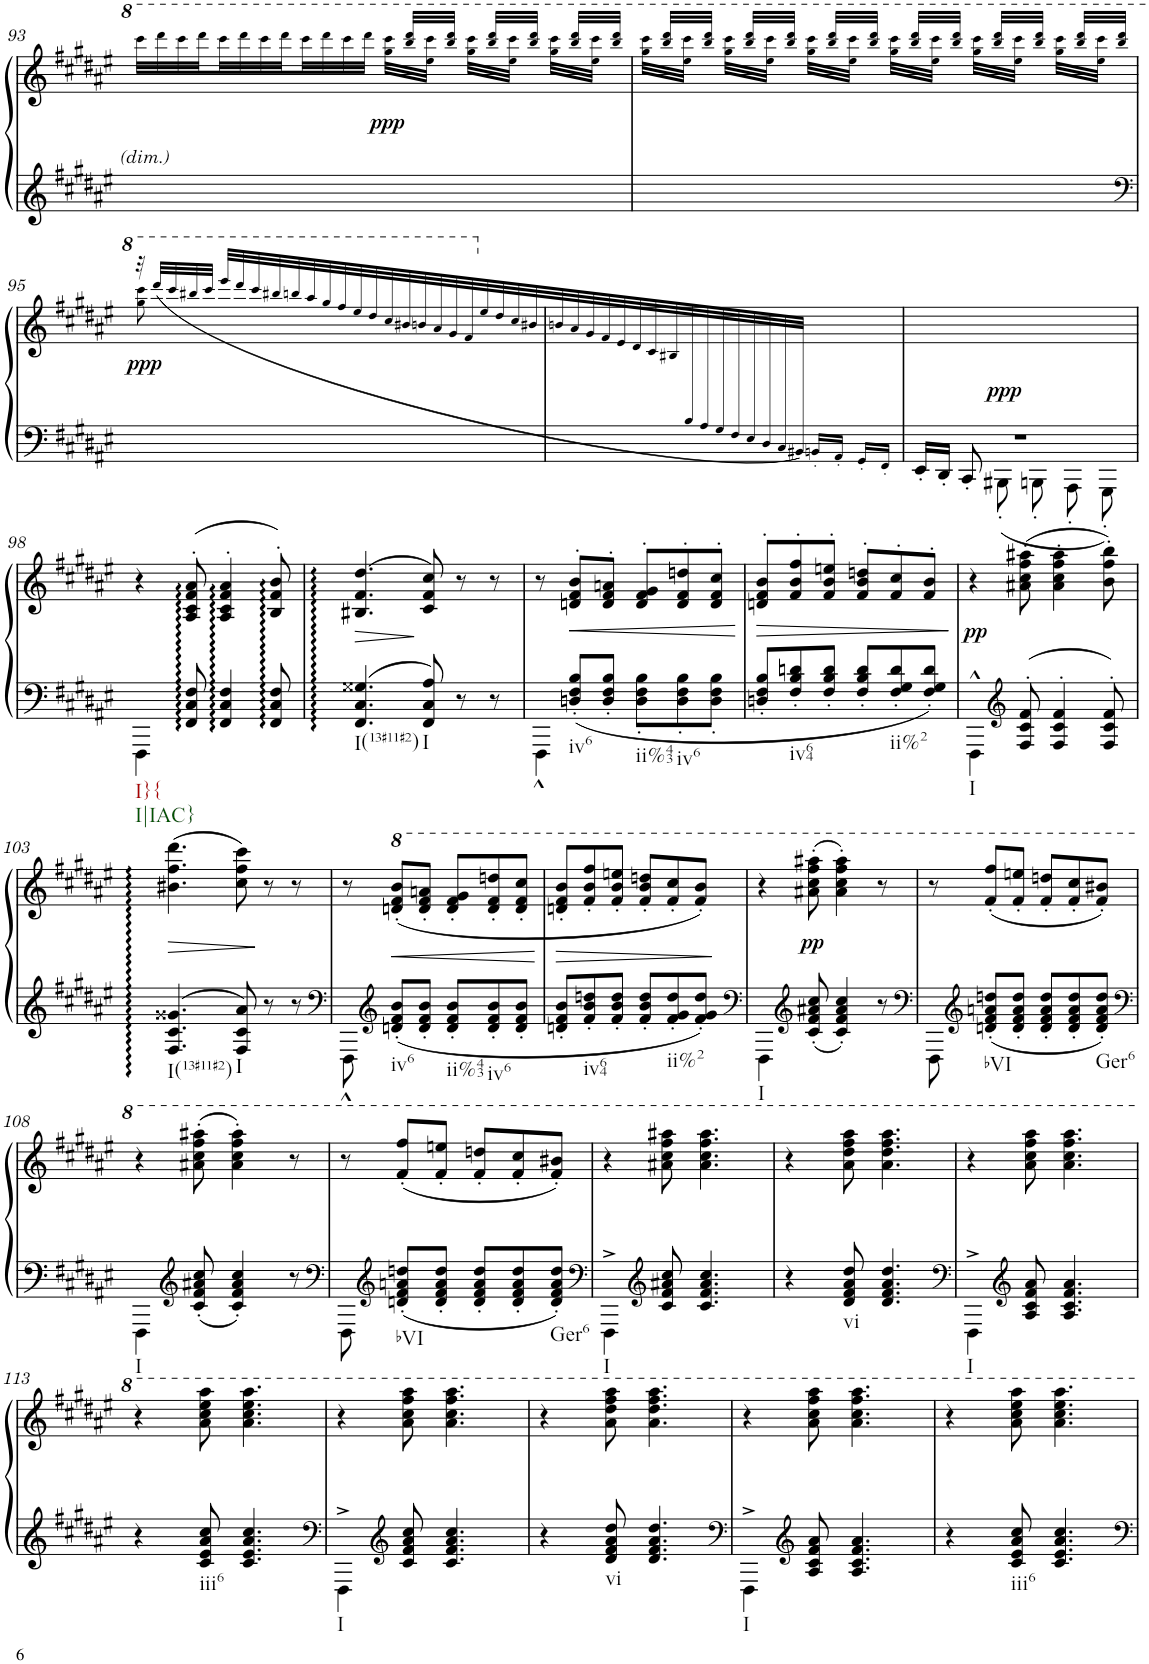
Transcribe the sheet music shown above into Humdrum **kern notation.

**kern	**kern	**dynam
*part1	*part1	*part1
*staff2	*staff1	*staff1/2
*I"Piano	*	*
*I'Pno.	*	*
!!LO:PB:g=z
*clefG2	*clefG2	*
*k[f#c#g#d#a#e#]	*k[f#c#g#d#a#e#]	*
*M6/8	*M6/8	*
=93	=93	=93
*	*^	*
2.ryy	8ryy	32cccc#!\LLL	.
.	.	32dddd#!\	.
.	.	32cccc#!\	.
.	.	32dddd#!\	.
.	8ryy	32cccc#!\	.
.	.	32dddd#!\	.
.	.	32cccc#!\	.
.	.	32dddd#!\	.
.	8ryy	32cccc#!\	.
.	.	32dddd#!\	.
.	.	32cccc#!\	.
.	.	32dddd#!\JJJ	.
!	!	!	!LO:DY:b
.	32ggg#!\ 32cccc#!\LLL	32ryy	ppp
.	32ryy	32bbb!/ 32dddd#!/LLL	.
.	32eee#!\ 32cccc#!\JJJ	32ryy	.
.	32ryy	32bbb!/ 32dddd#!/JJJ	.
.	32ggg#!\ 32cccc#!\LLL	32ryy	.
.	32ryy	32bbb!/ 32dddd#!/LLL	.
.	32eee#!\ 32cccc#!\JJJ	32ryy	.
.	32ryy	32bbb!/ 32dddd#!/JJJ	.
.	32ggg#!\ 32cccc#!\LLL	32ryy	.
.	32ryy	32bbb!/ 32dddd#!/LLL	.
.	32eee#!\ 32cccc#!\JJJ	32ryy	.
.	32ryy	32bbb!/ 32dddd#!/JJJ	.
=94	=94	=94	=94
2.ryy	32ggg#!\ 32cccc#!\LLL	32ryy	.
.	32ryy	32bbb!/ 32dddd#!/LLL	.
.	32eee#!\ 32cccc#!\JJJ	32ryy	.
.	32ryy	32bbb!/ 32dddd#!/JJJ	.
.	32ggg#!\ 32cccc#!\LLL	32ryy	.
.	32ryy	32bbb!/ 32dddd#!/LLL	.
.	32eee#!\ 32cccc#!\JJJ	32ryy	.
.	32ryy	32bbb!/ 32dddd#!/JJJ	.
.	32ggg#!\ 32cccc#!\LLL	32ryy	.
.	32ryy	32bbb!/ 32dddd#!/LLL	.
.	32eee#!\ 32cccc#!\JJJ	32ryy	.
.	32ryy	32bbb!/ 32dddd#!/JJJ	.
.	32ggg#!\ 32cccc#!\LLL	32ryy	.
.	32ryy	32bbb!/ 32dddd#!/LLL	.
.	32eee#!\ 32cccc#!\JJJ	32ryy	.
.	32ryy	32bbb!/ 32dddd#!/JJJ	.
.	32ggg#!\ 32cccc#!\LLL	32ryy	.
.	32ryy	32bbb!/ 32dddd#!/LLL	.
.	32eee#!\ 32cccc#!\JJJ	32ryy	.
.	32ryy	32bbb!/ 32dddd#!/JJJ	.
.	32ggg#!\ 32cccc#!\LLL	32ryy	.
.	32ryy	32bbb!/ 32dddd#!/LLL	.
.	32eee#!\ 32cccc#!\JJJ	32ryy	.
.	32ryy	32bbb!/ 32dddd#!/JJJ	.
!!LO:LB:g=z	!!
=95	=95	=95	=95
*clefF4	*	*	*
!	!	!	!LO:DY:b
2ryy	8ggg#!\ 8cccc#!\	32r	ppp
.	.	32dddd#!/LLL	.
.	.	32cccc#!/	.
.	.	32bbb#X!/	.
.	32ryy	32cccc#!/JJJ	.
.	8ryy	32eeee#!/LLL	.
.	.	32dddd#!/	.
.	.	32cccc#!/	.
.	.	32bbb#X!/	.
.	4...ryy	32bbbn!/	.
.	.	32aaa#!/	.
.	.	32ggg#!/	.
.	.	32fff#!/	.
.	.	32eee#!/	.
.	.	32ddd#!/	.
.	.	32ccc#!/	.
4ryy	.	32bb#X!/	.
.	.	32bbn!/	.
.	.	32aa#!/	.
.	.	32gg#!/	.
.	.	32ff#!/	.
.	.	32ee#!/	.
.	.	32dd#!/	.
.	.	32cc#!/	.
32ryy	32ryy	32b#X!/	.
*	*v	*v	*
=96	=96	=96
*^	*	*
2.ryy	4ryy	32bn!/	.
.	.	32ryy	.
.	.	32a#!/	.
.	.	32g#!/	.
.	.	32f#!/	.
.	.	32e#!/	.
.	.	32d#!/	.
.	.	32c#!/	.
.	32B!/	32B#X!/	.
.	32A#!/	4...ryy	.
.	32G#!/	.	.
.	32F#!/	.	.
.	32E#!/	.	.
.	32D#!/	.	.
.	32C#!/	.	.
.	32BB#X!/JJJ	.	.
.	16BBn'!/LL	.	.
.	16AA#'!/JJ	.	.
.	16GG#'!/LL	.	.
.	16FF#'!/JJ	.	.
=97	=97	=97	=97
2.r	16EE#'/LL	4ryy	.
.	16DD#'/JJ	.	.
.	8CC#'/	.	.
!	!	!	!LO:DY:b
.	8BBB#X'<\	2ryy	ppp
.	8BBBn'<\	.	.
.	8AAA#'<\	.	.
.	8GGG#'<\	.	.
!!LO:LB:g=z
=98	=98	=98	=98
!LO:TX:b:t=I}{	!	!	!
!LO:TX:b:t=I|IAC}	!	!	!
*v	*v	*	*
4FFF#\	4r	.
8FF#/ 8C#/ 8F#/	8A#/'> 8c#/'> 8f#/'> 8a#/'>	.
4FF#/ 4C#/ 4F#/	4A#/'> 4c#/'> 4f#/'> 4a#/'>	.
8FF#/ 8C#/ 8F#/	8B/'> 8f#/'> 8b/'>	.
=99	=99	=99
!LO:TX:b:t=I(13#11#2)	!	!
4.FF#/ 4.C#/ 4.G##X/	4.B#X/ 4.f#/ 4.dd#/	.
!LO:TX:b:t=I	!	!
8FF#/ 8C#/ 8A#/	8c#/ 8f#/ 8cc#/	.
8r	8r	.
8r	8r	.
=100	=100	=100
*^	*	*
8ryy	4FFF#^^\	8r	.
!LO:TX:b:t=iv6	!	!	!
8Dn/'< 8F#/'< 8B/'<L	.	8dn/'> 8f#/'> 8b/'>L	.
8D/'< 8F#/'< 8B/'<J	2ryy	8d/'> 8f#/'> 8an/'>J	.
!LO:TX:b:t=ii%43	!	!	!
8D\'< 8F#\'< 8B\'<L	.	8d/'> 8f#/'> 8g#/'>L	.
!LO:TX:b:t=iv6	!	!	!
8D\'< 8F#\'< 8B\'<	.	8d/'> 8f#/'> 8ddn/'>	.
8D\'< 8F#\'< 8B\'<J	.	8d/'> 8f#/'> 8cc#/'>J	.
*v	*v	*	*
=101	=101	=101
8Dn/' 8F#/' 8B/'L	8dn/'> 8f#/'> 8b/'>L	.
!LO:TX:b:t=iv64	!	!
8F#/' 8B/' 8dn/'	8f#/'> 8b/'> 8ff#/'>	.
8F#/' 8B/' 8d/'J	8f#/'> 8b/'> 8een/'>J	.
8F#/' 8B/' 8d/'L	8f#/'> 8b/'> 8ddn/'>L	.
!LO:TX:b:t=ii%2	!	!
8F#/' 8G#/' 8d/'	8f#/'> 8cc#/'>	.
8F#/' 8G#/' 8d/'J	8f#/'> 8b/'>J	.
=102	=102	=102
!LO:TX:b:t=I	!	!
!	!	!LO:DY:b
4FFF#^^\	4r	pp
*clefG2	*	*
8F#/'> 8c#/'> 8f#/'>	8a#X\' 8cc#\' 8ff#\' 8aa#X\'	.
4F#/'> 4c#/'> 4f#/'>	4a#\' 4cc#\' 4ff#\' 4aa#\'	.
8F#/'> 8c#/'> 8f#/'>	8b\' 8ff#\' 8bb\'	.
!!LO:LB:g=z
=103	=103	=103
!LO:TX:b:t=I(13#11#2)	!	!
4.F#/ 4.c#/ 4.g##X/	4.b#X\ 4.ff#\ 4.ddd#\	.
!LO:TX:b:t=I	!	!
8F#/ 8c#/ 8a#/	8cc#\ 8ff#\ 8ccc#\	.
8r	8r	.
8r	8r	.
=104	=104	=104
*clefF4	*	*
*^	*	*
8ryy	8FFF#^^\	8r	.
*clefG2	*	*	*
!LO:TX:b:t=iv6	!	!	!
8dn/'< 8f#/'< 8b/'<L	8ryy	8ddn/' 8ff#/' 8bb/'L	.
8d/'< 8f#/'< 8b/'<J	2ryy	8dd/' 8ff#/' 8aan/'J	.
!LO:TX:b:t=ii%43	!	!	!
8d/'< 8f#/'< 8b/'<L	.	8dd/' 8ff#/' 8gg#/'L	.
!LO:TX:b:t=iv6	!	!	!
8d/'< 8f#/'< 8b/'<	.	8dd/' 8ff#/' 8dddn/'	.
8d/'< 8f#/'< 8b/'<J	.	8dd/' 8ff#/' 8ccc#/'J	.
*v	*v	*	*
=105	=105	=105
8dn/' 8f#/' 8b/'L	8ddn/' 8ff#/' 8bb/'L	.
!LO:TX:b:t=iv64	!	!
8f#/' 8b/' 8ddn/'	8ff#/' 8bb/' 8fff#/'	.
8f#/' 8b/' 8dd/'J	8ff#/' 8bb/' 8eeen/'J	.
8f#/' 8b/' 8dd/'L	8ff#/' 8bb/' 8dddn/'L	.
!LO:TX:b:t=ii%2	!	!
8f#/' 8g#/' 8dd/'	8ff#/' 8ccc#/'	.
8f#/' 8g#/' 8dd/'J	8ff#/' 8bb/'J	.
=106	=106	=106
*clefF4	*	*
!LO:TX:b:t=I	!	!
4FFF#\	4r	.
*clefG2	*	*
!	!	!LO:DY:b
8c#/' 8f#/' 8a#X/' 8cc#/'	8aa#X\' 8ccc#\' 8fff#\' 8aaa#X\'	pp
4c#/' 4f#/' 4a#/' 4cc#/'	4aa#\' 4ccc#\' 4fff#\' 4aaa#\'	.
8r	8r	.
=107	=107	=107
*clefF4	*	*
8FFF#\	8r	.
*clefG2	*	*
!LO:TX:b:t=bVI	!	!
8dn/' 8f#/' 8an/' 8ddn/'L	8ff#/' 8fff#/'L	.
8d/' 8f#/' 8a/' 8dd/'J	8ff#/' 8eeen/'J	.
8d/' 8f#/' 8a/' 8dd/'L	8ff#/' 8dddn/'L	.
8d/' 8f#/' 8a/' 8dd/'	8ff#/' 8ccc#/'	.
!LO:TX:b:t=Ger6	!	!
8d/' 8f#/' 8a/' 8dd/'J	8ff#/' 8bb#X/'J	.
!!LO:LB:g=z
=108	=108	=108
*clefF4	*	*
!LO:TX:b:t=I	!	!
4FFF#\	4r	.
*clefG2	*	*
8c#/' 8f#/' 8a#X/' 8cc#/'	8aa#X\' 8ccc#\' 8fff#\' 8aaa#X\'	.
4c#/' 4f#/' 4a#/' 4cc#/'	4aa#\' 4ccc#\' 4fff#\' 4aaa#\'	.
8r	8r	.
=109	=109	=109
*clefF4	*	*
8FFF#\	8r	.
*clefG2	*	*
!LO:TX:b:t=bVI	!	!
8dn/' 8f#/' 8an/' 8ddn/'L	8ff#/' 8fff#/'L	.
8d/' 8f#/' 8a/' 8dd/'J	8ff#/' 8eeen/'J	.
8d/' 8f#/' 8a/' 8dd/'L	8ff#/' 8dddn/'L	.
8d/' 8f#/' 8a/' 8dd/'	8ff#/' 8ccc#/'	.
!LO:TX:b:t=Ger6	!	!
8d/' 8f#/' 8a/' 8dd/'J	8ff#/' 8bb#X/'J	.
=110	=110	=110
*clefF4	*	*
!LO:TX:b:t=I	!	!
4FFF#^\	4r	.
*clefG2	*	*
8c#/ 8f#/ 8a#X/ 8cc#/	8aa#X\ 8ccc#\ 8fff#\ 8aaa#X\	.
4.c#/ 4.f#/ 4.a#/ 4.cc#/	4.aa#\ 4.ccc#\ 4.fff#\ 4.aaa#\	.
=111	=111	=111
4r	4r	.
!LO:TX:b:t=vi	!	!
8d#/ 8f#/ 8a#/ 8dd#/	8aa#\ 8ddd#\ 8fff#\ 8aaa#\	.
4.d#/ 4.f#/ 4.a#/ 4.dd#/	4.aa#\ 4.ddd#\ 4.fff#\ 4.aaa#\	.
=112	=112	=112
*clefF4	*	*
!LO:TX:b:t=I	!	!
4FFF#^\	4r	.
*clefG2	*	*
8A#/ 8c#/ 8f#/ 8a#/	8aa#\ 8ccc#\ 8fff#\ 8aaa#\	.
4.A#/ 4.c#/ 4.f#/ 4.a#/	4.aa#\ 4.ccc#\ 4.fff#\ 4.aaa#\	.
!!LO:LB:g=z
=113	=113	=113
4r	4r	.
!LO:TX:b:t=iii6	!	!
8c#/ 8e#/ 8a#/ 8cc#/	8aa#\ 8ccc#\ 8eee#\ 8aaa#\	.
4.c#/ 4.e#/ 4.a#/ 4.cc#/	4.aa#\ 4.ccc#\ 4.eee#\ 4.aaa#\	.
=114	=114	=114
*clefF4	*	*
!LO:TX:b:t=I	!	!
4FFF#^\	4r	.
*clefG2	*	*
8c#/ 8f#/ 8a#/ 8cc#/	8aa#\ 8ccc#\ 8fff#\ 8aaa#\	.
4.c#/ 4.f#/ 4.a#/ 4.cc#/	4.aa#\ 4.ccc#\ 4.fff#\ 4.aaa#\	.
=115	=115	=115
4r	4r	.
!LO:TX:b:t=vi	!	!
8d#/ 8f#/ 8a#/ 8dd#/	8aa#\ 8ddd#\ 8fff#\ 8aaa#\	.
4.d#/ 4.f#/ 4.a#/ 4.dd#/	4.aa#\ 4.ddd#\ 4.fff#\ 4.aaa#\	.
=116	=116	=116
*clefF4	*	*
!LO:TX:b:t=I	!	!
4FFF#^\	4r	.
*clefG2	*	*
8A#/ 8c#/ 8f#/ 8a#/	8aa#\ 8ccc#\ 8fff#\ 8aaa#\	.
4.A#/ 4.c#/ 4.f#/ 4.a#/	4.aa#\ 4.ccc#\ 4.fff#\ 4.aaa#\	.
=117	=117	=117
4r	4r	.
!LO:TX:b:t=iii6	!	!
8c#/ 8e#/ 8a#/ 8cc#/	8aa#\ 8ccc#\ 8eee#\ 8aaa#\	.
4.c#/ 4.e#/ 4.a#/ 4.cc#/	4.aa#\ 4.ccc#\ 4.eee#\ 4.aaa#\	.
=	=	=
*-	*-	*-
